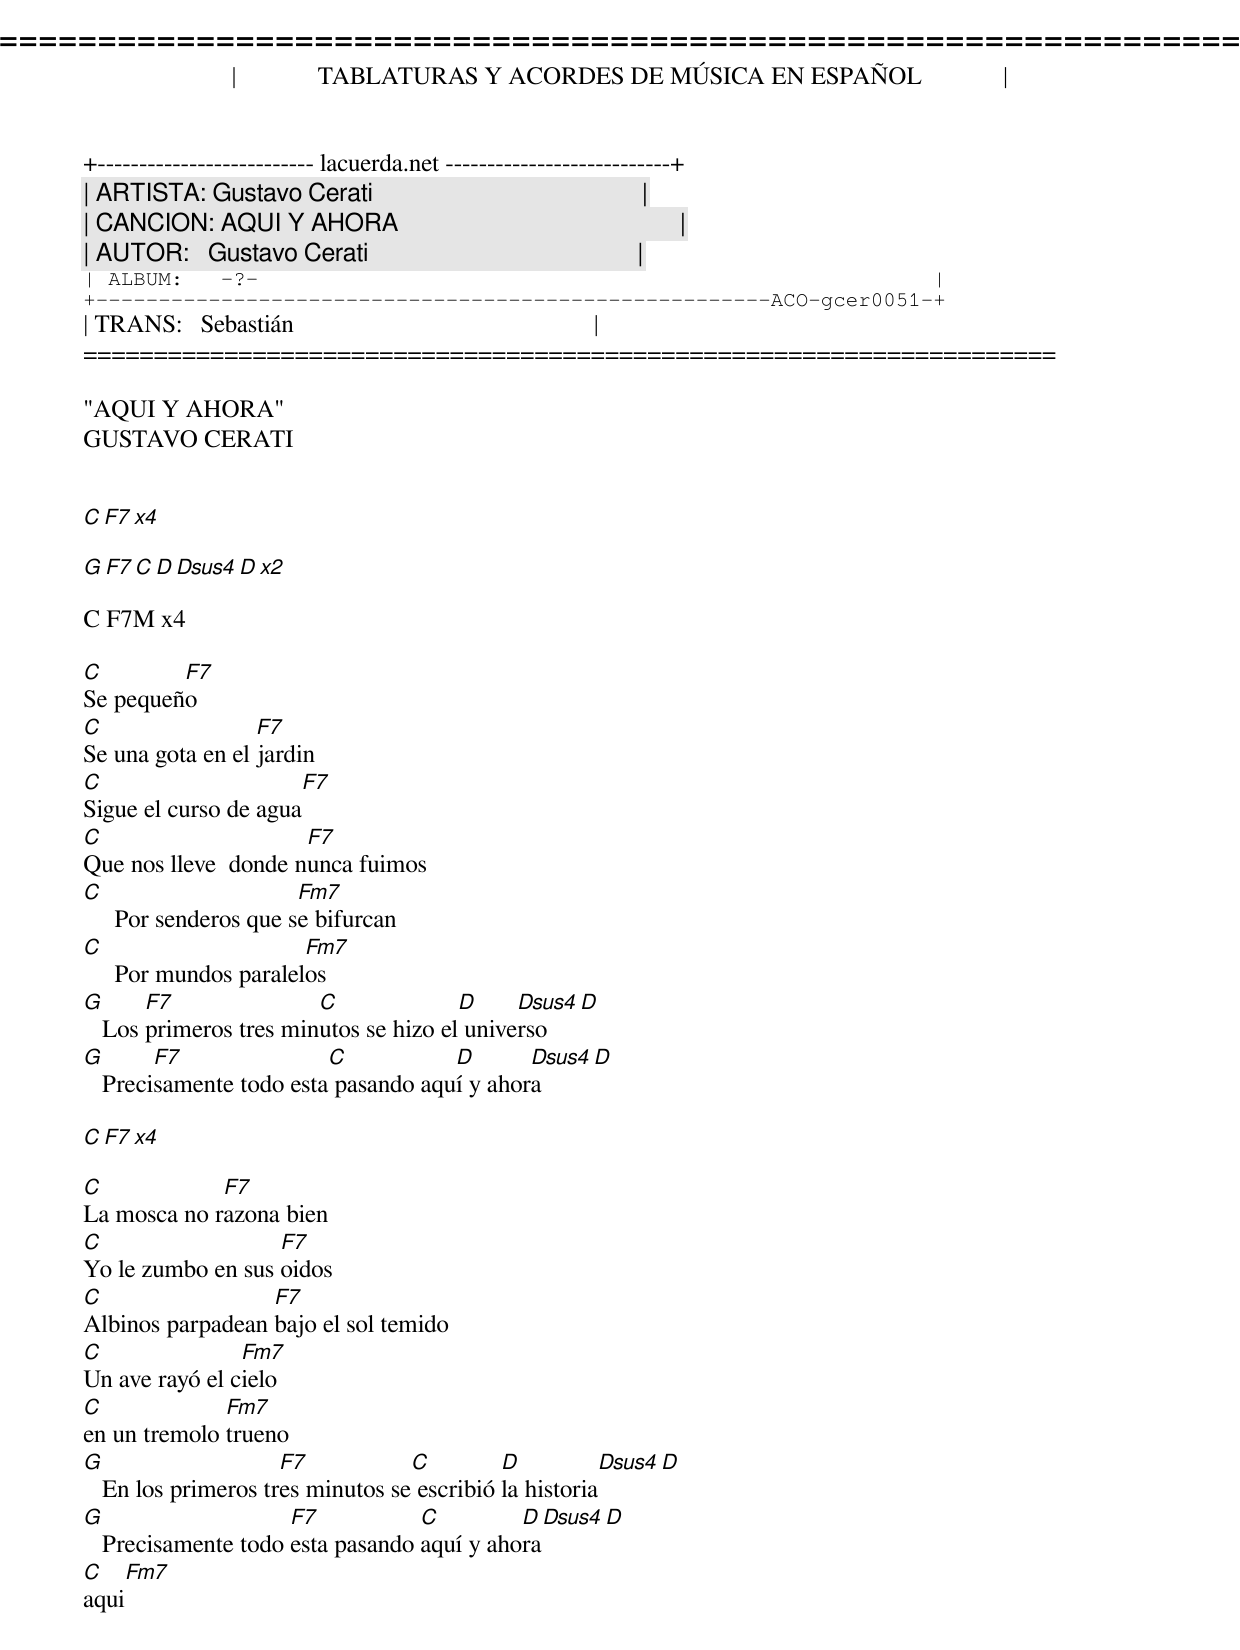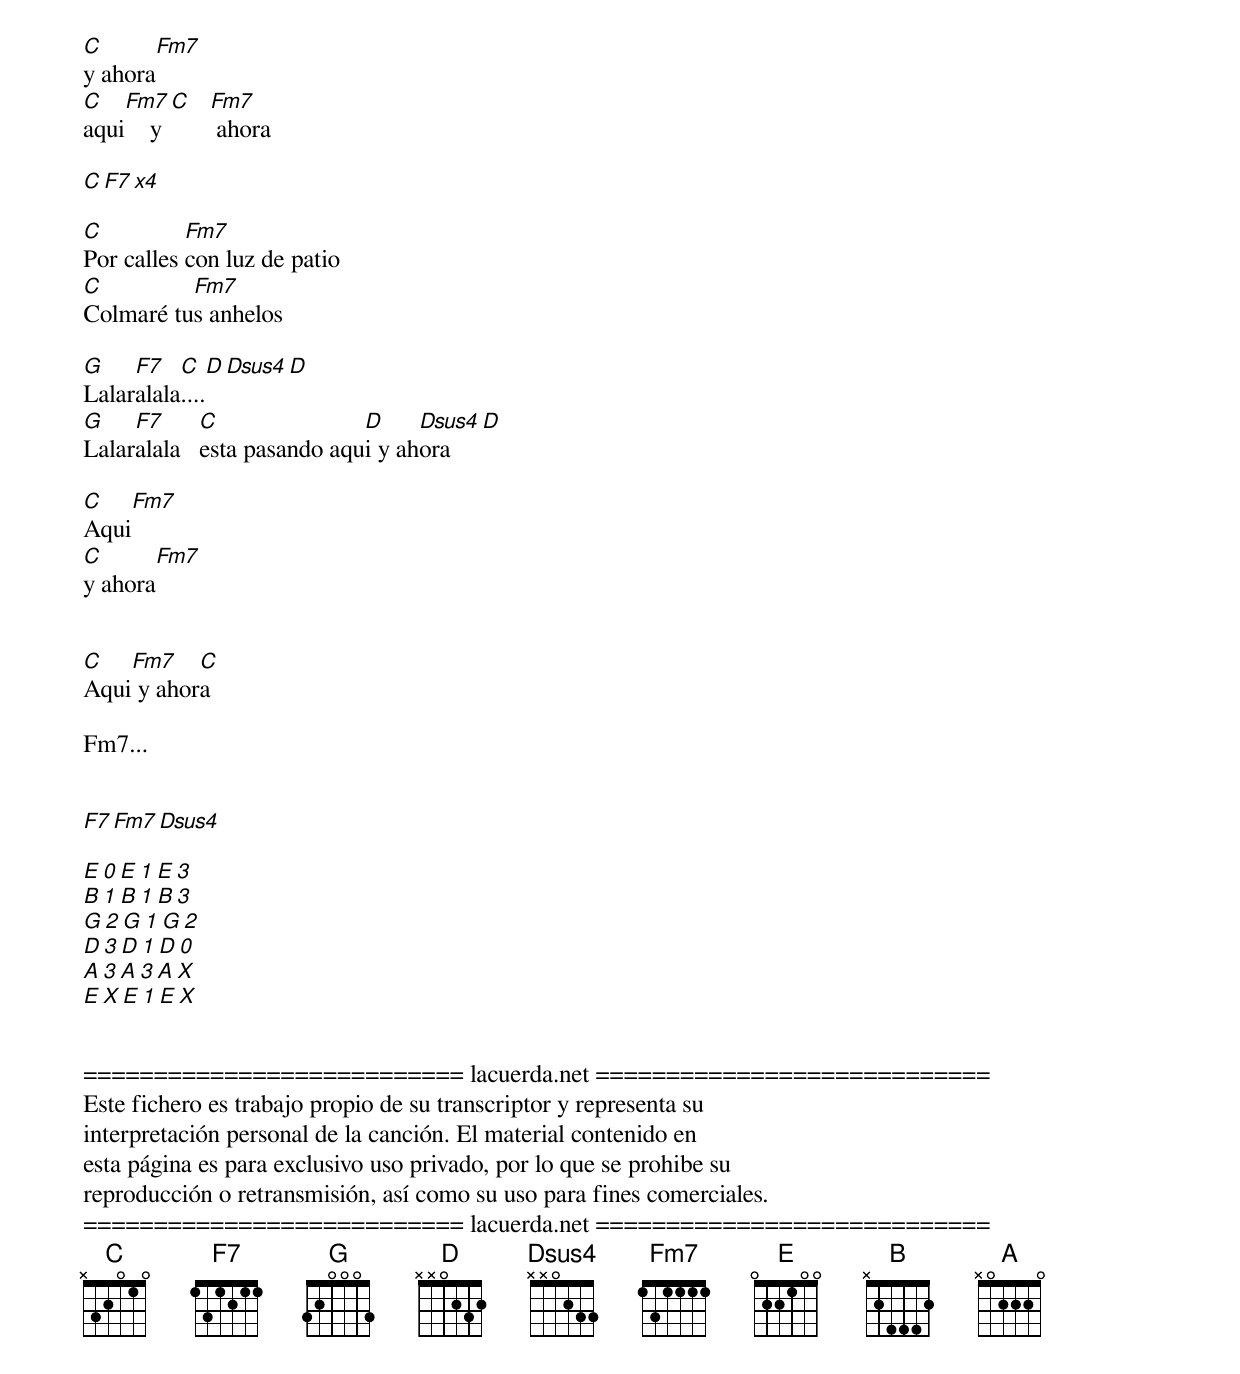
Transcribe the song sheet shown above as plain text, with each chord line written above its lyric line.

=====================================================================
|             TABLATURAS Y ACORDES DE MÚSICA EN ESPAÑOL             |
+-------------------------- lacuerda.net ---------------------------+
| ARTISTA: Gustavo Cerati                                           |
| CANCION: AQUI Y AHORA                                             |
| AUTOR:   Gustavo Cerati                                           |
| ALBUM:   -?-                                                      |
+------------------------------------------------------ACO-gcer0051-+
| TRANS:   Sebastián                                                |
=====================================================================

"AQUI Y AHORA"
GUSTAVO CERATI
BOCANADA 1999


C F7  x4

G F7  C D  Dsus4  D x2

C F7M x4

C        F7
Se pequeño
C                 F7
Se una gota en el jardin
C                      F7
Sigue el curso de agua
C                     F7
Que nos lleve  donde nunca fuimos
C                      Fm7
     Por senderos que se bifurcan
C                      Fm7
     Por mundos paralelos
G      F7               C              D     Dsus4  D
   Los primeros tres minutos se hizo el universo
G       F7               C           D       Dsus4  D
   Precisamente todo esta pasando aquí y ahora

C F7 x4

C            F7
La mosca no razona bien
C                  F7
Yo le zumbo en sus oidos
C                 F7
Albinos parpadean bajo el sol temido
C               Fm7
Un ave rayó el cielo
C             Fm7
en un tremolo trueno
G                    F7           C         D          Dsus4  D
   En los primeros tres minutos se escribió la historia
G                    F7           C         D   Dsus4  D
   Precisamente todo esta pasando aquí y ahora
C            Fm7
aqui
C           Fm7
y ahora
C   Fm7   C  Fm7
aqui    y     ahora

C  F7  x4

C          Fm7
Por calles con luz de patio
C         Fm7
Colmaré tus anhelos

G    F7   C   D  Dsus4  D
Lalaralala....
G    F7      C               D     Dsus4 D
Lalaralala   esta pasando aqui y ahora

C       Fm7
Aqui
C      Fm7
y ahora


C   Fm7    C
Aqui y ahora

Fm7...


F7       Fm7      Dsus4

E 0      E 1      E 3
B 1      B 1      B 3
G 2      G 1      G 2
D 3      D 1      D 0
A 3      A 3      A X
E X      E 1      E X


=========================== lacuerda.net ============================
Este fichero es trabajo propio de su transcriptor y representa su
interpretación personal de la canción. El material contenido en
esta página es para exclusivo uso privado, por lo que se prohibe su
reproducción o retransmisión, así como su uso para fines comerciales.
=========================== lacuerda.net ============================
